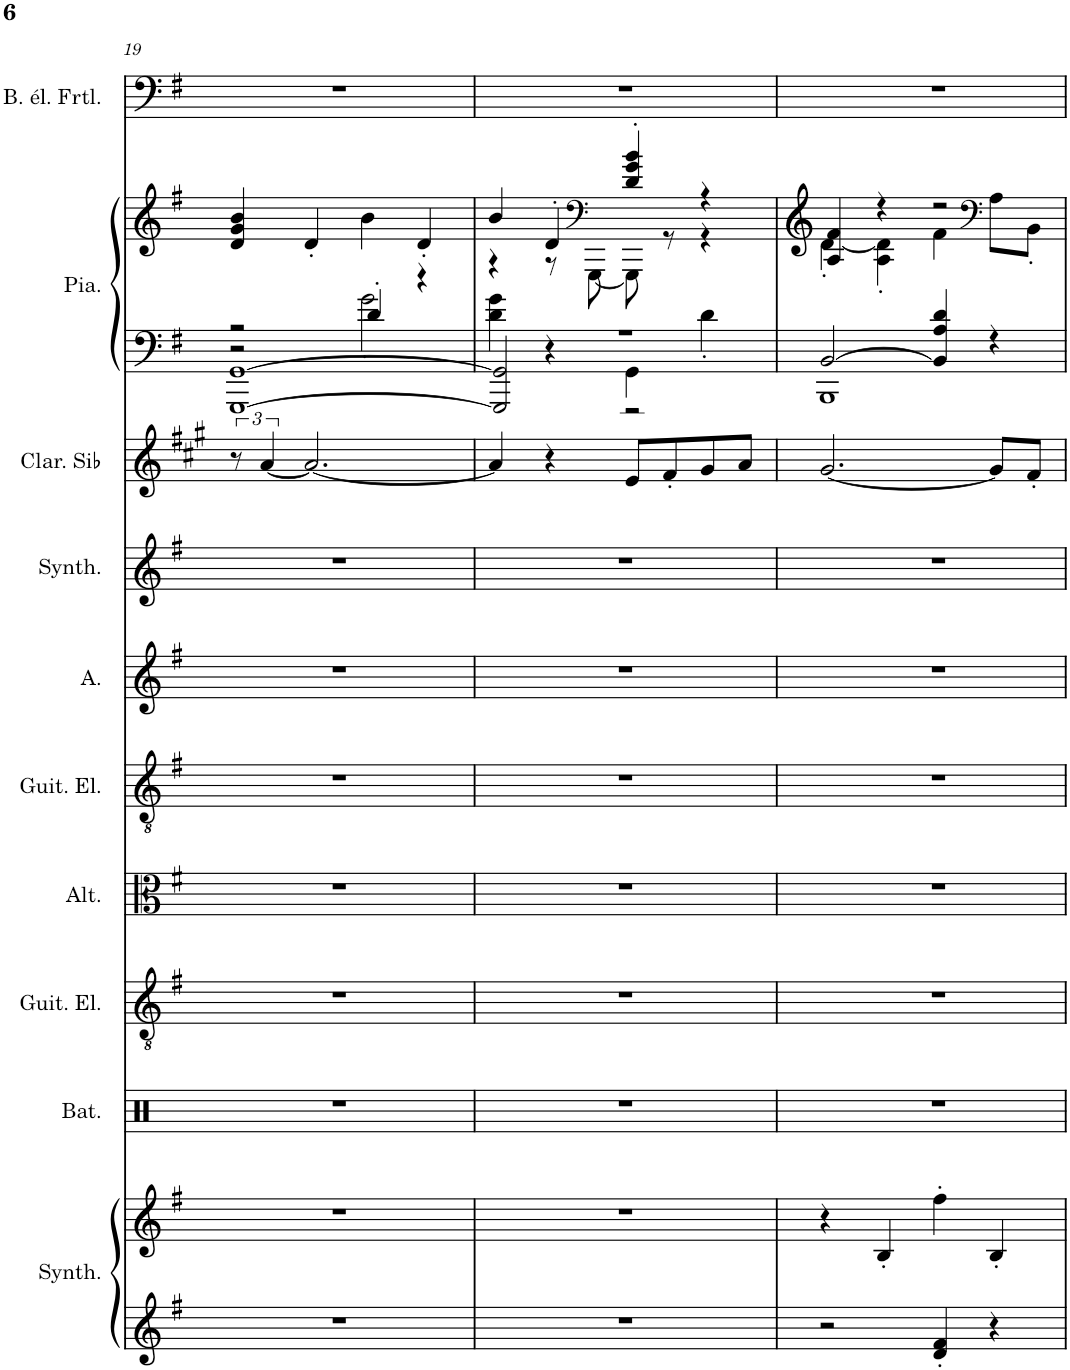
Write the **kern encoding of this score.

**kern	**kern	**kern	**kern	**kern	**kern	**kern	**kern	**kern	**kern	**kern	**kern
*part10	*part10	*part9	*part8	*part7	*part6	*part5	*part4	*part3	*part2	*part2	*part1
*staff12	*staff11	*staff10	*staff9	*staff8	*staff7	*staff6	*staff5	*staff4	*staff3	*staff2	*staff1
*I"Synthétiseur Pad	*	*I"Batterie	*I"Guitare électrique	*I"Altos	*I"Guitare électrique	*I"Alto	*I"Synthétiseur d'effets	*I"Clarinette en Sib	*I"Piano	*	*I"Basse électrique fretless
*I'Synth.	*	*I'Bat.	*I'Guit. El.	*I'Alt.	*I'Guit. El.	*I'A.	*I'Synth.	*I'Clar. Sib	*I'Pia.	*	*I'B. él. Frtl.
!!LO:PB:g=z
*clefF4	*clefG2	*clefX	*clefGv2	*clefC3	*clefGv2	*clefG2	*clefG2	*clefG2	*clefG2	*clefF4	*clefF4
*	*	*	*	*	*	*	*	*Trd1c2	*	*	*Trd7c12
*k[f#]	*k[f#]	*k[]	*k[f#]	*k[f#]	*k[f#]	*k[f#]	*k[f#]	*k[f#c#g#]	*k[f#]	*k[f#]	*k[f#]
*M4/4	*M4/4	*M4/4	*M4/4	*M4/4	*M4/4	*M4/4	*M4/4	*M4/4	*M4/4	*M4/4	*M4/4
=19	=19	=19	=19	=19	=19	=19	=19	=19	=19	=19	=19
*	*	*	*	*	*	*	*	*	*^	*	*
*	*	*	*	*	*	*	*	*	*	*^	*	*
1r	1r	1r	1r	1r	1r	1r	1r	12r	2r	2r	[1GGG [1GG	4d/ 4g/ 4b/	1r
.	.	.	.	.	.	.	.	[6a/	.	.	.	.	.
.	.	.	.	.	.	.	.	2.a/_	.	.	.	4d'/	.
.	.	.	.	.	.	.	.	.	4d'/	2g'\	.	4b\	.
.	.	.	.	.	.	.	.	.	4r	.	.	4d'/	.
=20	=20	=20	=20	=20	=20	=20	=20	=20	=20	=20	=20	=20	=20
*	*	*	*	*	*	*	*	*	*	*	*	*^	*
1r	1r	1r	1r	1r	1r	1r	1r	4a/]	1r	4d\ 4g\	2GGG/] 2GG/]	4b/	4r	1r
.	.	.	.	.	.	.	.	4r	.	4r	.	4d'/	8r	.
*	*	*	*	*	*	*	*	*	*	*	*	*clefF4	*	*
.	.	.	.	.	.	.	.	.	.	.	.	.	[8GGG\	.
.	.	.	.	.	.	.	.	8e/L	.	4GG\	2r	4d/' 4g/' 4b/'	8GGG\]	.
.	.	.	.	.	.	.	.	8f#'/	.	.	.	.	8r	.
.	.	.	.	.	.	.	.	8g#/	.	4d'\	.	4r	4r	.
.	.	.	.	.	.	.	.	8a/J	.	.	.	.	.	.
*	*	*	*	*	*	*	*	*	*	*v	*v	*	*	*
=21	=21	=21	=21	=21	=21	=21	=21	=21	=21	=21	=21	=21	=21
2r	4r	1r	1r	1r	1r	1r	1r	[2.g#/	[2BB/	1BBB	4A/ 4f#/	[4d'\	1r
.	4B'/	.	.	.	.	.	.	.	.	.	4r	4A\' 4d\]'	.
4d/' 4f#/'	4ff#'\	.	.	.	.	.	.	.	4BB/] 4A/ 4d/	.	2r	4f#\	.
*	*	*	*	*	*	*	*	*	*	*	*clefF4	*	*
4r	4B'/	.	.	.	.	.	.	8g#/L]	4r	.	.	8A\L	.
.	.	.	.	.	.	.	.	8f#'/J	.	.	.	8BB'\J	.
*	*	*	*	*	*	*	*	*	*v	*v	*	*	*
*	*	*	*	*	*	*	*	*	*	*v	*v	*
=	=	=	=	=	=	=	=	=	=	=	=
*-	*-	*-	*-	*-	*-	*-	*-	*-	*-	*-	*-
